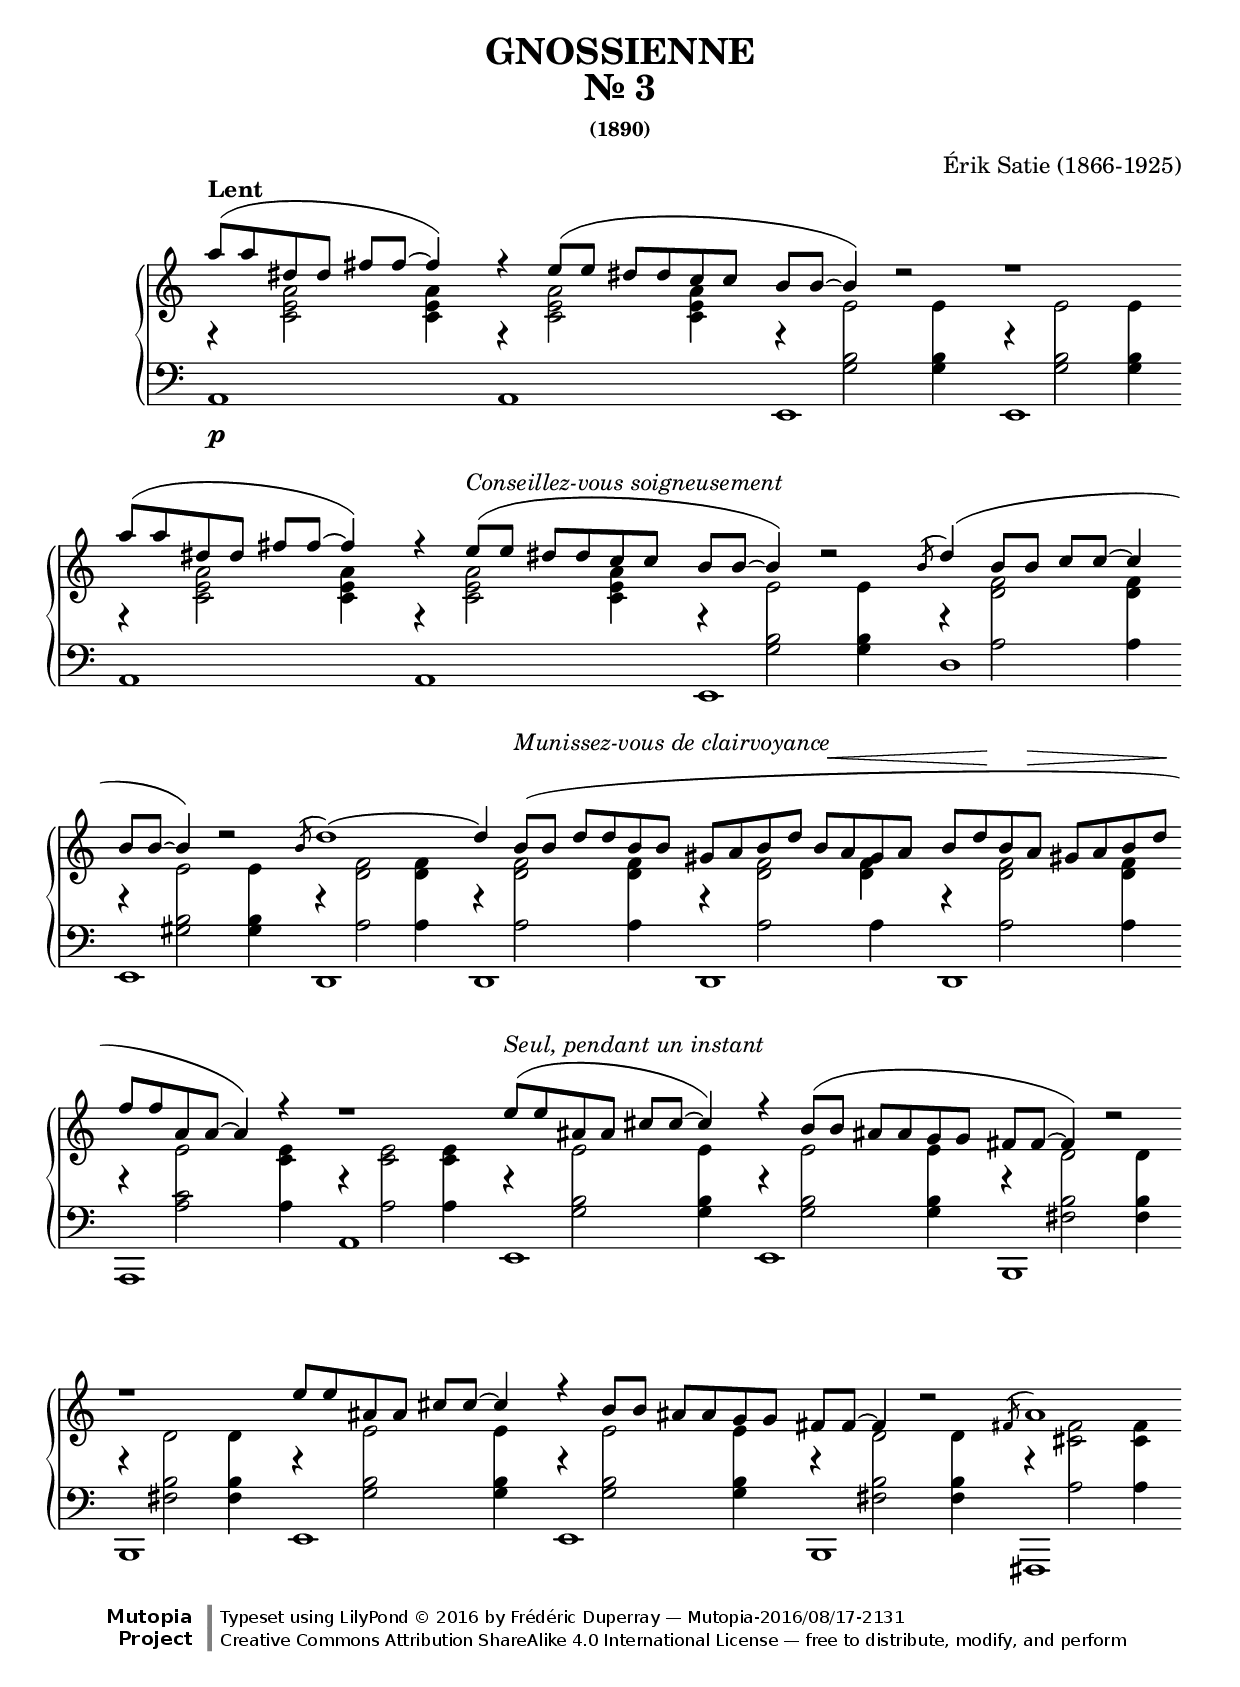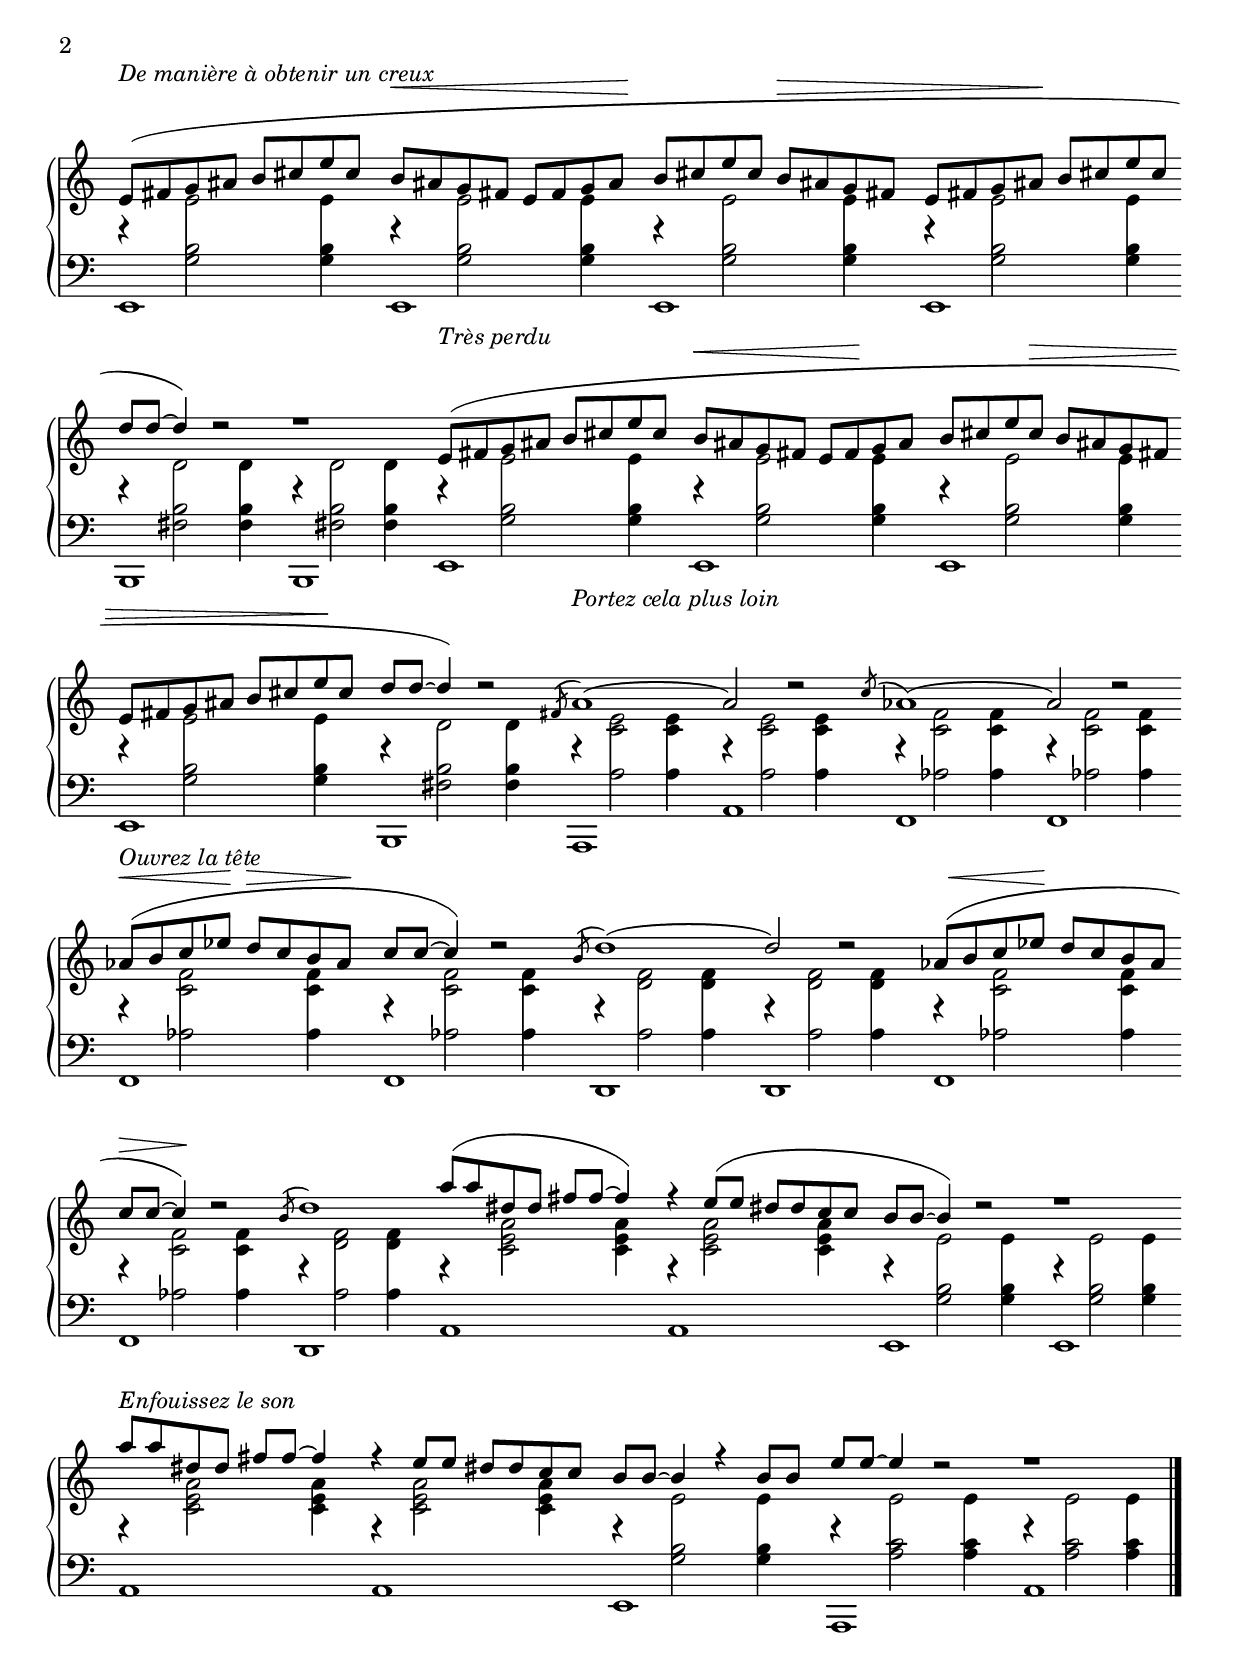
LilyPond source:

% this is a comment

% --------------------
% --- GENERAL INFO ---
% --------------------

% --- version statement

\version "2.18.2"

% --- language used in the code

\language "english" %  -s/--sharp -f/--flat -ss/-x/--sharpsharp -ff/--flatflat 

% --- articulate script for better MIDI outputv

\include "articulate.ly" 

% --- printing info

\header {
  title        = "GNOSSIENNE" 
  subtitle     =  \markup { \fontsize #3 "№ 3" }
  subsubtitle = "(1890)"
  composer     = "Érik Satie (1866-1925)"
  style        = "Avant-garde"
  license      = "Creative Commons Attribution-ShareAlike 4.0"
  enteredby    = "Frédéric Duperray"
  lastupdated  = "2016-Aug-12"
  date         = "1890"
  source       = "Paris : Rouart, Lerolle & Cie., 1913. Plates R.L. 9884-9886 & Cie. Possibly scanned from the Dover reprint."

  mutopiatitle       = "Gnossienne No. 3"
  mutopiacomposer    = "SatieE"
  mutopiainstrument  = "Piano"
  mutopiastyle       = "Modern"
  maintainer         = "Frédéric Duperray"
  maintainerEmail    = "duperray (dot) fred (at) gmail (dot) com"


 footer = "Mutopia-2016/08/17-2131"
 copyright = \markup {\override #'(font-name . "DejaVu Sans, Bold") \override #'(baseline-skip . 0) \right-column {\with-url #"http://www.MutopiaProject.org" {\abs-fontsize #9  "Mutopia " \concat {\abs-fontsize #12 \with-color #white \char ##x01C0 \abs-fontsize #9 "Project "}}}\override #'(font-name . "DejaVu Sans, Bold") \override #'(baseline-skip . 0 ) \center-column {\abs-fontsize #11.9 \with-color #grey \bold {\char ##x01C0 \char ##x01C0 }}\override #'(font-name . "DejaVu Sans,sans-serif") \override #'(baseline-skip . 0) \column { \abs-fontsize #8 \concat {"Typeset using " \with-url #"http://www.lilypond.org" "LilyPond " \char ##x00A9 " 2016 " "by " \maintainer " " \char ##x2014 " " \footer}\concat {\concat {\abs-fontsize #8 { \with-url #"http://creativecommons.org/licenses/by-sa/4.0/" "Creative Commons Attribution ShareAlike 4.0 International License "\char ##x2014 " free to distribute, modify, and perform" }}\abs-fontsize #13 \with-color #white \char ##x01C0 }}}
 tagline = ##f
}


% -------------
% --- tweaks ---
% -------------


% --- modifying slur shapes

slurGoinUpOne = { \shape #'((( 0 . 0) (0 . 1.5) (0 . 1) (0 . 0))) Slur }

slurGoinUpTwo = { \shape #'((( 0 . 0) (0 . 2) (0 . 1) (0 . 0))) Slur }

slurGoinUpThr = { \shape #'(  (( 0 . 1) (0 . 1.5) (0 . 2) (0 . 2.5))  ((0 . 2.5) (0 . 1.75)(0 . 1.5) (0 . 1))  ) Slur }

slurGoinUpFou = { \shape #'(  (( 0 . 0) (0 . 1.5) (0 . 2) (0 . 2.5))  ((0 . 2) (0 . 1.5)(0 . 1) (0 . 1))  ) Slur }

slurGoinUpFiv = { \shape #'(  (( 0 . -1) (0 . 1) (0 . 2) (0 . 2.5))  ((0 . 5) (0 . 3)(0 . 1) (0 . 0))  ) Slur }

slurGoinUpSix = { \shape #'((( 0 . 0) (0 . 1) (0 . 2) (0 . -1))) Slur }


% --- modifying tie shapes

tieGoinUpOne = {  \shape #'((0 . 0.5) (0 . 1) (0 . 1) (0 . 0.5)) Tie }

tieGoinUpTwo = {  \shape #'((0 . 0) (0 . 0.4) (0 . 0.4) (0 . 0)) Tie }


% --- moving notes

moveNotesOne = {  \once \override NoteColumn.force-hshift = #-1.2 }


% --- hiding string numbers

hideStringNumbers = {  \override Staff.StringNumber.transparent = ##t }


% --- showing all bar numbers (helps while entering the music)

showBarNumbers = { \override Score.BarNumber.break-visibility = ##(#t #t #t) }


% --- hiding bar numbers

hideBarNumbers = { \override Score.BarNumber.stencil = ##f }


% --- hiding and showing barlines

hideBarLines = { \override Score.SpanBar.stencil = ##f  \override Score.BarLine.stencil = ##f } 

showBarLines = { \revert Score.BarLine.stencil  \revert Score.SpanBar.stencil }


% -------------
% --- Music ---
% -------------

% -------------------------------------------------------------------------------------------------
% --- Gnossienne 2 structure : A-B-C-D-E-F-A --------------------------------------------------------
% -------------------------------------------------------------------------------------------------


% --- High notes

highNotesTrebleStaff = \relative c' {

  % Part A

  \hideStringNumbers \slurGoinUpOne a''8( a8 ds,8 ds8 fs8 fs8~ fs4)  | % 01
  r4 \slurGoinUpTwo e8( e8 ds8 ds8 c8 c8 | % 02
  b8 b8~ b4) d2\rest | % 03
  r1  | % 04
  \slurGoinUpOne a'8( a8 ds,8 ds8 fs8 fs8~ fs4)  | % 05
  r4 \slurGoinUpTwo e8( e8 ds8 ds8 c8 c8 | % 06
  b8 b8~ b4) d2\rest  | % 07
  \acciaccatura b8  \slurGoinUpThr d4( b8 b8 c8 c8~ c4   | % 08
  b8 b8~ b4) d2\rest   | % 09

  % Part B

  \acciaccatura b8 \tieGoinUpOne d1~ | % 10
  d4 \slurGoinUpThr b8( b8 d8 d8 b8 b8 | % 11
  gs8 a8 b8 d8 b8 a8 gs8 a8 | % 12
  b8 d8 b8 a8 gs8 a8 b8 d8  | % 13 
  f8\1 f8\1 a,8\3 a8\3~ a4) r4  | % 14
  r1 | % 15

  % Part C

  \slurGoinUpOne e'8 ( e8 as,8 as8 cs8 cs8~ cs4) | % 16
  r4 \slurGoinUpTwo b8( b8 as8 as8 g8 g8 | % 17
  fs8 fs8~ fs4) d'2\rest   | % 18
  r1  | % 19

  e8 e8 as,8 as8 cs8 cs8~ cs4 | % 20
  r4 b8 b8 as8 as8 g8 g8 | % 21
  fs8 fs8~ fs4 d'2\rest   | % 22
  \acciaccatura fs,8 a1   | % 23

  % Part D

  \slurGoinUpFou e8( fs8 g8 as8 b8 cs8 e8 cs8  | % 24
  b8 as8 g8 fs8 e8 fs8 g8 as8  | % 25
  b8 cs8 e8 cs8 b8 as8 g8 fs8 | % 26
  e8 fs8 g8 as8 b8 cs8 e8 cs8  | % 27
  d8 d8~ d4) d2\rest   | % 28
  r1 | % 29

  % Part D

  \slurGoinUpFiv e,8\3( fs8\3 g8\2 as8\2 b8\2 cs8\1 e8\1 cs8\1  | % 24
  b8\2 as8\2 g8\2 fs8\3 e8\3 fs8\3 g8\2 as8\2  | % 25
  b8\2 cs8\1 e8\1 cs8\1 b8\2 as8\2 g8\2 fs8\3 | % 26
  e8\3 fs8\3 g8\2 as8\2 b8\2 cs8\1 e8\1 cs8\1  | % 27
  d8\1 d8\1~ d4\1) d2\rest   | % 28

  % Part E  

  \acciaccatura fs,8  \tieGoinUpTwo a1~  | % 35
  a2 d2\rest  | % 36
  \acciaccatura c8  \tieGoinUpTwo af1~  | % 37
  af2 d2\rest  | % 38


  % Part F  
  
  \slurGoinUpSix af8( b8 c8 ef8 d8 c8 b8 af8 | % 39
  c8 c8~ c4) d2\rest  | % 40
  \acciaccatura b8 \tieGoinUpOne d1~  | % 41
  d2 d2\rest  | % 42
  \slurGoinUpFou af8( b8 c8 ef8 d8 c8 b8 af8 | % 43
  c8 c8~ c4) d2\rest  | % 44
  \acciaccatura b8 d1  | % 45

  % Part A

  \slurGoinUpOne a'8( a8 ds,8 ds8 fs8 fs8~ fs4)  | % 46
  r4 \slurGoinUpTwo e8( e8 ds8 ds8 c8 c8 | % 47
  b8 b8~ b4) d2\rest  | % 48
  r1  | % 49

  a'8 a8 ds,8 ds8 fs8 fs8~ fs4  | % 50
  r4 e8 e8 ds8 ds8 c8 c8 | % 51
  b8 b8~ b4 r4 b8 b8 | % 52
  e8 e8~ e4 d2\rest    | % 53
  r1 | % 54
}

% --- Mid G (cross)staff notes

midNotesTrebleStaff = \relative c' {
  \crossStaff {

    % Part A

    f,4\rest <c' e a>2 <c e a>4 | % 01
    f,4\rest <c' e a>2 <c e a>4 | % 02
    f,4\rest <e'>2 <e>4 | % 03
    f,4\rest <e'>2 <e>4  | % 04

    f,4\rest <c' e a>2 <c e a>4  | % 05
    f,4\rest <c' e a>2 <c e a>4 | % 06
    f,4\rest <e'>2 <e>4 | % 07
    f,4\rest <d' f>2 <d f>4  | % 08
    f,4\rest <e'>2 <e>4  | % 09

    % Part B

    f,4\rest <d' f>2 <d f>4 | % 10
    f,4\rest <d' f>2 <d f>4 | % 11
    f,4\rest <d' f>2 \moveNotesOne <d f>4 | % 12
    f,4\rest <d' f>2 <d f>4  | % 13 
    f,4\rest <e'>2 <c e>4   | % 14
    f,4\rest <c' e>2 <c e>4  | % 15

    % Part C

    f,4\rest <e'>2 <e>4 | % 16
    f,4\rest <e'>2 <e>4 | % 17
    f,4\rest <d'>2 <d>4  | % 18
    f,4\rest <d'>2 <d>4  | % 19

    f,4\rest <e'>2 <e>4 | % 20
    f,4\rest <e'>2 <e>4 | % 21
    f,4\rest <d'>2 <d>4  | % 22
    f,4\rest <cs' fs>2 <cs fs>4 | % 23

    % Part D

    f,4\rest <e'>2 <e>4  | % 24
    f,4\rest <e'>2 <e>4  | % 25
    f,4\rest <e'>2 <e>4 | % 26
    f,4\rest <e'>2 <e>4  | % 27
    f,4\rest <d'>2 <d>4  | % 28
    f,4\rest <d'>2 <d>4 | % 29

    % Part D

    f,4\rest <e'>2 <e>4  | % 30
    f,4\rest <e'>2 <e>4  | % 31
    f,4\rest <e'>2 <e>4  | % 32
    f,4\rest <e'>2 <e>4  | % 33
    f,4\rest <d'>2 <d>4 | % 34

    % Part E  

    f,4\rest <c' e>2 <c e>4 | % 35
    f,4\rest <c' e>2 <c e>4 | % 36
    f,4\rest <c' f>2 <c f>4 | % 37
    f,4\rest <c' f>2 <c f>4 | % 38

    % Part F  

    f,4\rest <c' f>2 <c f>4 | % 39
    f,4\rest <c' f>2 <c f>4 | % 40
    f,4\rest <d' f>2 <d f>4 | % 41
    f,4\rest <d' f>2 <d f>4 | % 42
    f,4\rest <c' f>2 <c f>4  | % 43
    f,4\rest <c' f>2 <c f>4 | % 44
    f,4\rest <d' f>2 <d f>4 | % 45

    % Part A

    f,4\rest <c' e a>2 <c e a>4 | % 46
    f,4\rest <c' e a>2 <c e a>4 | % 47
    f,4\rest <e'>2 <e>4 | % 48
    f,4\rest <e'>2 <e>4 | % 49
    f,4\rest <c' e a>2 <c e a>4 | % 50
    f,4\rest <c' e a>2 <c e a>4 | % 51
    f,4\rest <e'>2 <e>4 | % 52
    f,4\rest <e'>2 <e>4 | % 53
    f,4\rest <e'>2 <e>4 | % 54
  }
}


% --- Mid F (cross)staff notes


midNotesBassStaff = \relative c' {
  \crossStaff {

    % Part A

    s1  | % 01
    s1 | % 02
    s4 <g b>2 <g b>4 | % 03
    s4 <g b>2 <g b>4 | % 04

    s1  | % 05
    s1 | % 06
    s4 <g b>2 <g b>4 | % 07
    s4 <a>2 <a>4  | % 08
    s4 <gs b>2 <gs b>4  | % 09

    % Part B

    s4 <a>2 <a>4 | % 10
    s4 <a>2 <a>4 | % 11
    s4 <a>2  <a>4 | % 12
    s4 <a>2 <a>4  | % 13 
    s4 <a c>2 <a>4  | % 14
    s4 <a>2 <a>4 | % 15

    % Part C

    s4 <g b>2 <g b>4 | % 16
    s4 <g b>2 <g b>4 | % 17
    s4 <fs b>2 <fs b>4  | % 18
    s4 <fs b>2 <fs b>4  | % 19

    s4 <g b>2 <g b>4 | % 20
    s4 <g b>2 <g b>4 | % 21
    s4 <fs b>2 <fs b>4  | % 22
    s4 <a>2 <a>4 | % 23

    % Part D

    s4 <g b>2 <g b>4  | % 24
    s4 <g b>2 <g b>4  | % 25
    s4 <g b>2 <g b>4 | % 26
    s4 <g b>2 <g b>4  | % 27
    s4 <fs b>2 <fs b>4  | % 28
    s4 <fs b>2 <fs b>4 | % 29

    % Part D

    s4 <g b>2 <g b>4  | % 30
    s4 <g b>2 <g b>4  | % 31
    s4 <g b>2 <g b>4  | % 32
    s4 <g b>2 <g b>4  | % 33
    s4 <fs b>2 <fs b>4 | % 34

    % Part E  

    s4 <a>2 <a>4 | % 35
    s4 <a>2 <a>4 | % 36
    s4 <af>2 <af>4 | % 37
    s4 <af>2 <af>4 | % 38

    % Part F  

    s4 <af>2 <af>4 | % 39
    s4 <af>2 <af>4 | % 40
    s4 <a>2 <a>4 | % 41
    s4 <a>2 <a>4 | % 42
    s4 <af>2 <af>4  | % 43
    s4 <af>2 <af>4 | % 44
    s4 <a>2 <a>4 | % 45

    % Part A

    s1 | % 46
    s1 | % 47
    s4 <g b>2 <g b>4 | % 48
    s4 <g b>2 <g b>4 | % 49
    s1 | % 50
    s1 | % 51
    s4 <g b>2 <g b>4 | % 52
    s4 <a c>2 <a c>4 | % 53
    s4 <a c>2 <a c>4 | % 54
  }
}

% --- Low notes

lowNotesBassStaff = \relative c' {

  % Part A

  % \showBarNumbers % uncomment to see all bar numbers while entering music
  \hideBarNumbers \hideBarLines \hideStringNumbers a,1 | % 01
  a1 | % 02
  e1 | % 03
  e1  \break | % 04

  a1  | % 05
  a1 | % 06
  e1 | % 07
  d'1  \break | % 08
  e,1 | % 09

  % Part B

  d1 | % 10
  d1 | % 11
  d1 | % 12
  d1  \break | % 13 
  a1\5   | % 14
  a'1\5 | % 15

  % Part C

  e1 | % 16
  e1 | % 17
  b1  \break | % 18
  b1  | % 19

  e1 | % 20
  e1 | % 21
  b1  | % 22
  fs1 \break | % 23

  % Part D

  e'1  | % 24
  e1  | % 25
  e1 | % 26
  e1  \break | % 27
  b1  | % 28
  b1 | % 29

  % Part D

  e1  | % 30
  e1  | % 31
  e1  \break | % 32
  e1  | % 33
  b1\6 | % 34

  % Part E  

  a1 | % 35
  a'1 | % 36
  f1 | % 37
  f1 \break | % 38

  % Part F  

  f1 | % 39
  f1 | % 40
  d1 | % 41
  d1 | % 42
  f1  \break | % 43
  f1  | % 44
  d1 | % 45

  % Part A

  a'1 | % 46
  a1 | % 47
  e1 | % 48
  e1  \break | % 49
  a1  | % 50
  a1 | % 51
  e1 | % 52
  a,1 | % 53
  a'1 \showBarLines \bar "|." | % 54
} 


% --- Dynamics, text, and musical terms

dynamicsAboveTreble = {

  % Part A

  \tempo "Lent" s1   | % 01
  s1 | % 02
  s1 | % 03
  s1  | % 04

  s1  | % 05
  s4 s4 ^ "Conseillez-vous soigneusement" s4 s4 | % 06
  s1 | % 07
  s1  | % 08
  s1  | % 09

  % Part B

  s1 | % 10
  s4 s4 ^ "Munissez-vous de clairvoyance" s4 s4 | % 11
  s2 s16 s16 \< s8 s4 | % 12
  s8 s8 \! s8 s8  \> s8 s8 s8 s8 \!  | % 13 
  s1  | % 14
  s1 | % 15

  % Part C

  s4 ^ "Seul, pendant un instant" s4 s4 s4 | % 16
  s1 | % 17
  s1  | % 18
  s1  | % 19

  s1 | % 20
  s1 | % 21
  s1  | % 22
  s1 | % 23

  % Part D

  s4 ^ "De manière à obtenir un creux" s4 s4 s4  | % 24
  s1 \<  | % 25
  s2 \! s4 \> s4  | % 26
  s4 s8 s8  \! s2  | % 27
  s2 s2  | % 28
  s1 | % 29

  % Part D

  s4 ^ "Très perdu" s4 s4 s4  | % 30
  s4 \< s4 s8 s8 \! s4  | % 31
  s4  s8 s8 \> s4 s4  | % 32
  s2 s4 s8 \! s8  | % 33
  s1 | % 34

  % Part E  

  s4 ^ "Portez cela plus loin" s4 s4 s4 | % 35
  s1 | % 36
  s1 | % 37
  s1 | % 38

  % Part F  

  s4 ^ "Ouvrez la tête" \< s8 s8 \! s16 \> s16  s8  s8 s8 \! | % 39
  s1 | % 40
  s1 | % 41
  s1 | % 42
  s16 s16 \< s16   s16 s8 s8 \! s4  s4  | % 43
  s4 \> s4 \! s4 s4 | % 44
  s1 | % 45

  % Part A

  s1 | % 46
  s1 | % 47
  s1 | % 48
  s1 | % 49
  s4 ^ "Enfouissez le son" s4 s4 s4 | % 50
  s1 | % 51
  s1 | % 52
  s1 | % 53
  s1 | % 54
}

dynamicsBelowTreble = {

  % Part A

  s1  | % 01
  s1 | % 02
  s1 | % 03
  s1  | % 04

  s1  | % 05
  s1 | % 06
  s1 | % 07
  s1  | % 08
  s1  | % 09

  % Part B

  s1 | % 10
  s1 | % 11
  s1 | % 12
  s1  | % 13 
  s1  | % 14
  s1 | % 15

  % Part C

  s1 | % 16
  s1 | % 17
  s1  | % 18
  s1  | % 19

  s1 | % 20
  s1 | % 21
  s1  | % 22
  s1 | % 23

  % Part D

  s1  | % 24
  s1  | % 25
  s1 | % 26
  s1  | % 27
  s1  | % 28
  s1 | % 29

  % Part D

  s1  | % 30
  s1  | % 31
  s1  | % 32
  s1  | % 33
  s1 | % 34

  % Part E  

  s1 | % 35
  s1 | % 36
  s1 | % 37
  s1 | % 38

  % Part F  

  s1 | % 39
  s1 | % 40
  s1 | % 41
  s1 | % 42
  s1  | % 43
  s1 | % 44
  s1 | % 45

  % Part A

  s1 | % 46
  s1 | % 47
  s1 | % 48
  s1 | % 49
  s1 | % 50
  s1 | % 51
  s1 | % 52
  s1 | % 53
  s1 | % 54
}

dynamicsBelowBass = {

  % Part A

  s1 \p  | % 01
  s1 | % 02
  s1 | % 03
  s1  | % 04

  s1  | % 05
  s1 | % 06
  s1 | % 07
  s1  | % 08
  s1  | % 09

  % Part B

  s1 | % 10
  s1 | % 11
  s1 | % 12
  s1  | % 13 
  s1  | % 14
  s1 | % 15

  % Part C

  s1 | % 16
  s1 | % 17
  s1  | % 18
  s1  | % 19

  s1 | % 20
  s1 | % 21
  s1  | % 22
  s1 | % 23

  % Part D

  s1  | % 24
  s1  | % 25
  s1 | % 26
  s1  | % 27
  s1  | % 28
  s1 | % 29

  % Part D

  s1  | % 30
  s1  | % 31
  s1  | % 32
  s1  | % 33
  s1 | % 34

  % Part E  

  s1 | % 35
  s1 | % 36
  s1 | % 37
  s1 | % 38

  % Part F  

  s1 | % 39
  s1 | % 40
  s1 | % 41
  s1 | % 42
  s1  | % 43
  s1 | % 44
  s1 | % 45

  % Part A

  s1 | % 46
  s1 | % 47
  s1 | % 48
  s1 | % 49
  s1 | % 50
  s1 | % 51
  s1 | % 52
  s1 | % 53
  s1 | % 54
}

% -----------------------
% ------- Voices --------
% -----------------------

highVoice = {
  \highNotesTrebleStaff
}

midTrebleStaffVoice = {
  \midNotesTrebleStaff
}

midBassStaffVoice = {
  \midNotesBassStaff
}

lowVoice = {
  \lowNotesBassStaff
}

% -----------------------
% --- Layout and MIDI ---
% -----------------------

global = {
  \key a \minor
  \time 4/4
}

trebleStaff = {
  \global
  \clef treble
  <<
    \new Voice { \voiceOne \highVoice }
    \new Voice { \voiceTwo \midTrebleStaffVoice }
  >>
}

bassStaff = {
  \global
  \clef bass
  <<
    \new Voice { \voiceTwo \midBassStaffVoice }
    \new Voice { \voiceFour \lowVoice }
  >>
}

\paper {
  top-margin = 8\mm                              %-minimum top-margin: 8mm
  top-markup-spacing.basic-distance = #5         %-dist. from bottom of top margin to the first markup/title
  markup-system-spacing.basic-distance = #6      %-dist. from header/title to first system
  top-system-spacing.basic-distance = #12        %-dist. from top margin to system in pages with no titles
  last-bottom-spacing.basic-distance = #11       %-pads music from copyright block

  % --- Set these to false after all editing is finished
  %   ragged-bottom = ##f
  %   ragged-last-bottom = ##f
  %   ragged-right = ##f
}

\score {
  \new PianoStaff 
  <<
    \new Dynamics { \global \dynamicsAboveTreble }
    \new Staff = "trebleStaff" \trebleStaff
    \new Dynamics { \global \dynamicsBelowTreble }
    \new Staff = "bassStaff" \bassStaff
    \new Dynamics { \global \dynamicsBelowBass }
  >>
  \layout { 
    \context {
      \Staff
      \override Dots.stencil = ##f 
      \remove "Time_signature_engraver"
    }
    \context {
      \PianoStaff
      \consists #Span_stem_engraver
    }
  } 
}

\score {
  \articulate <<
    \new PianoStaff <<
      \new Staff ="trebleStaff" \trebleStaff
      \new Staff = "bassStaff" \bassStaff
    >>
  >>
  \midi { 
    \tempo 4 = 40
  }
}
